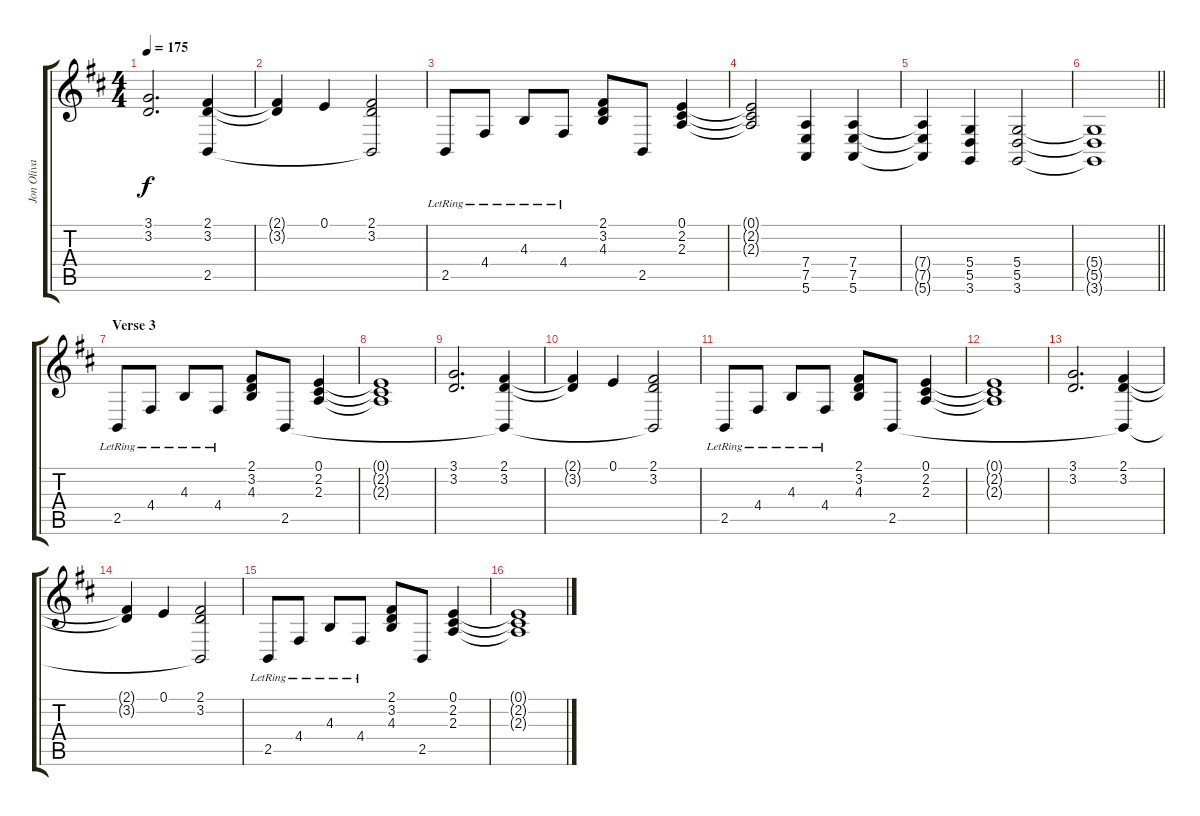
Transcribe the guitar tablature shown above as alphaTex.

\track ("Jon Oliva kb1" "Jon Oliva ") {instrument acousticgrandpiano}
\staff {score tabs}
\tuning (E4 B3 G3 D3 A2 E2) {hide}
\ts (4 4)
\tempo 175
\clef g2
\ks bminor
(3.1 3.2).2{d dy f} (2.1 3.2 2.5{t}).4 |
(2.1{t} 3.2{t}).4 0.1.4 (2.1 3.2 2.5{t}).2 |
2.5{lr}.8 4.4{lr}.8 4.3{lr}.8 4.4{lr}.8 (2.1 3.2 4.3).8 2.5.8 (0.1 2.2 2.3).4 |
(0.1{t} 2.2{t} 2.3{t}).2 (7.4 7.5 5.6).4 (7.4 7.5 5.6).4 |
(7.4{t} 7.5{t} 5.6{t}).4 (5.4 5.5 3.6).4 (5.4 5.5 3.6).2 |
\barLineRight lightlight
(5.4{t} 5.5{t} 3.6{t}).1 |
\section ("" "Verse 3")
2.5{lr}.8 4.4{lr}.8 4.3{lr}.8 4.4{lr}.8 (2.1 3.2 4.3).8 2.5.8 (0.1 2.2 2.3).4 |
(0.1{t} 2.2{t} 2.3{t}).1 |
(3.1 3.2).2{d} (2.1 3.2 2.5{t}).4 |
(2.1{t} 3.2{t}).4 0.1.4 (2.1 3.2 2.5{t}).2 |
2.5{lr}.8 4.4{lr}.8 4.3{lr}.8 4.4{lr}.8 (2.1 3.2 4.3).8 2.5.8 (0.1 2.2 2.3).4 |
(0.1{t} 2.2{t} 2.3{t}).1 |
(3.1 3.2).2{d} (2.1 3.2 2.5{t}).4 |
(2.1{t} 3.2{t}).4 0.1.4 (2.1 3.2 2.5{t}).2 |
2.5{lr}.8 4.4{lr}.8 4.3{lr}.8 4.4{lr}.8 (2.1 3.2 4.3).8 2.5.8 (0.1 2.2 2.3).4 |
(0.1{t} 2.2{t} 2.3{t}).1
